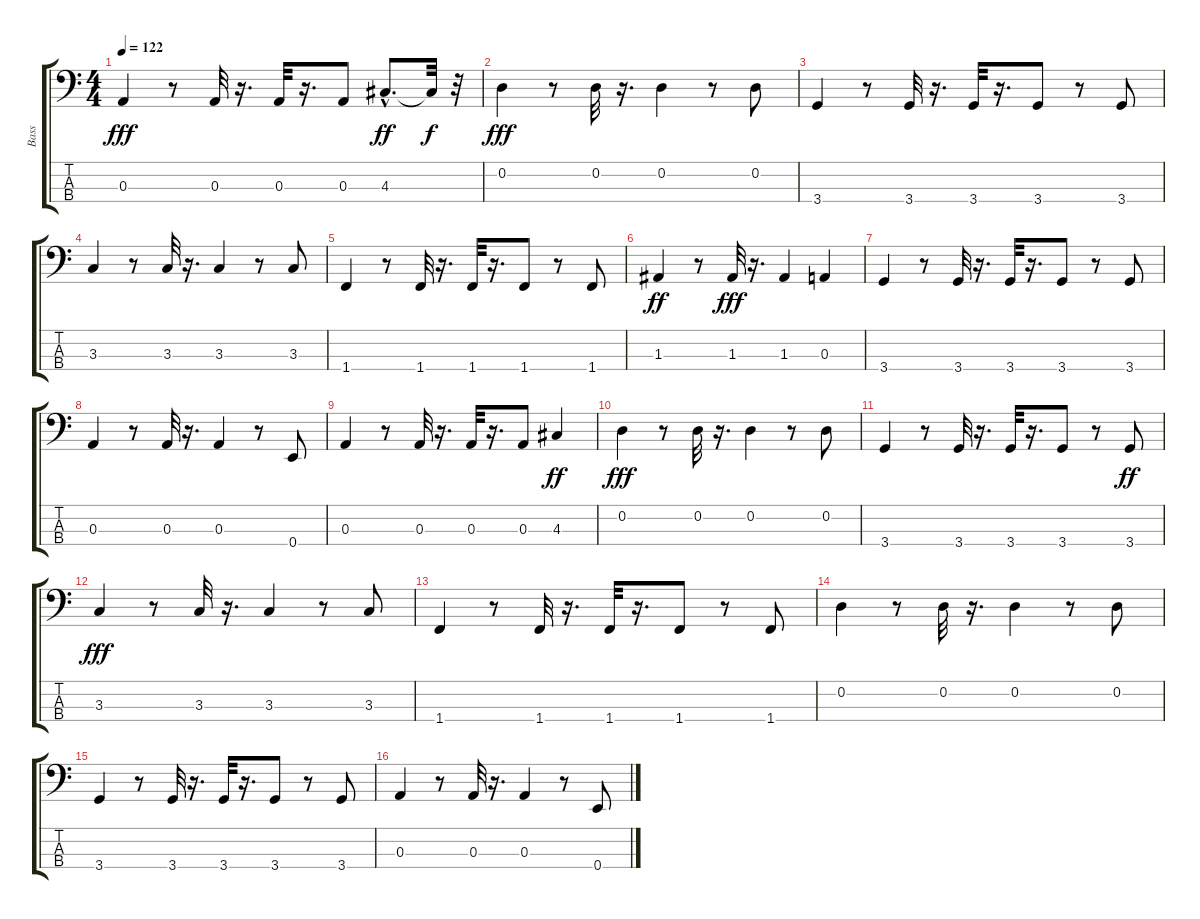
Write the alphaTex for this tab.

\track ("Bass" "Bass") {instrument electricbassfinger}
\staff {score tabs}
\tuning (G2 D2 A1 E1) {hide}
\ts (4 4)
\tempo 122
\clef f4
\ks c
0.3.4{dy fff} r.8 0.3.32 r.16{d} 0.3.32 r.16{d} 0.3.8 4.3{hac}.8{d dy ff} 4.3{t}.32{dy f} r.32 |
0.2.4{dy fff} r.8 0.2.32 r.16{d} 0.2.4 r.8 0.2.8 |
3.4.4 r.8 3.4.32 r.16{d} 3.4.32 r.16{d} 3.4.8 r.8 3.4.8 |
3.3.4 r.8 3.3.32 r.16{d} 3.3.4 r.8 3.3.8 |
1.4.4 r.8 1.4.32 r.16{d} 1.4.32 r.16{d} 1.4.8 r.8 1.4.8 |
1.3.4{dy ff} r.8 1.3.32{dy fff} r.16{d} 1.3.4 0.3.4 |
3.4.4 r.8 3.4.32 r.16{d} 3.4.32 r.16{d} 3.4.8 r.8 3.4.8 |
0.3.4 r.8 0.3.32 r.16{d} 0.3.4 r.8 0.4.8 |
0.3.4 r.8 0.3.32 r.16{d} 0.3.32 r.16{d} 0.3.8 4.3.4{dy ff} |
0.2.4{dy fff} r.8 0.2.32 r.16{d} 0.2.4 r.8 0.2.8 |
3.4.4 r.8 3.4.32 r.16{d} 3.4.32 r.16{d} 3.4.8 r.8 3.4.8{dy ff} |
3.3.4{dy fff} r.8 3.3.32 r.16{d} 3.3.4 r.8 3.3.8 |
1.4.4 r.8 1.4.32 r.16{d} 1.4.32 r.16{d} 1.4.8 r.8 1.4.8 |
0.2.4 r.8 0.2.32 r.16{d} 0.2.4 r.8 0.2.8 |
3.4.4 r.8 3.4.32 r.16{d} 3.4.32 r.16{d} 3.4.8 r.8 3.4.8 |
0.3.4 r.8 0.3.32 r.16{d} 0.3.4 r.8 0.4.8
